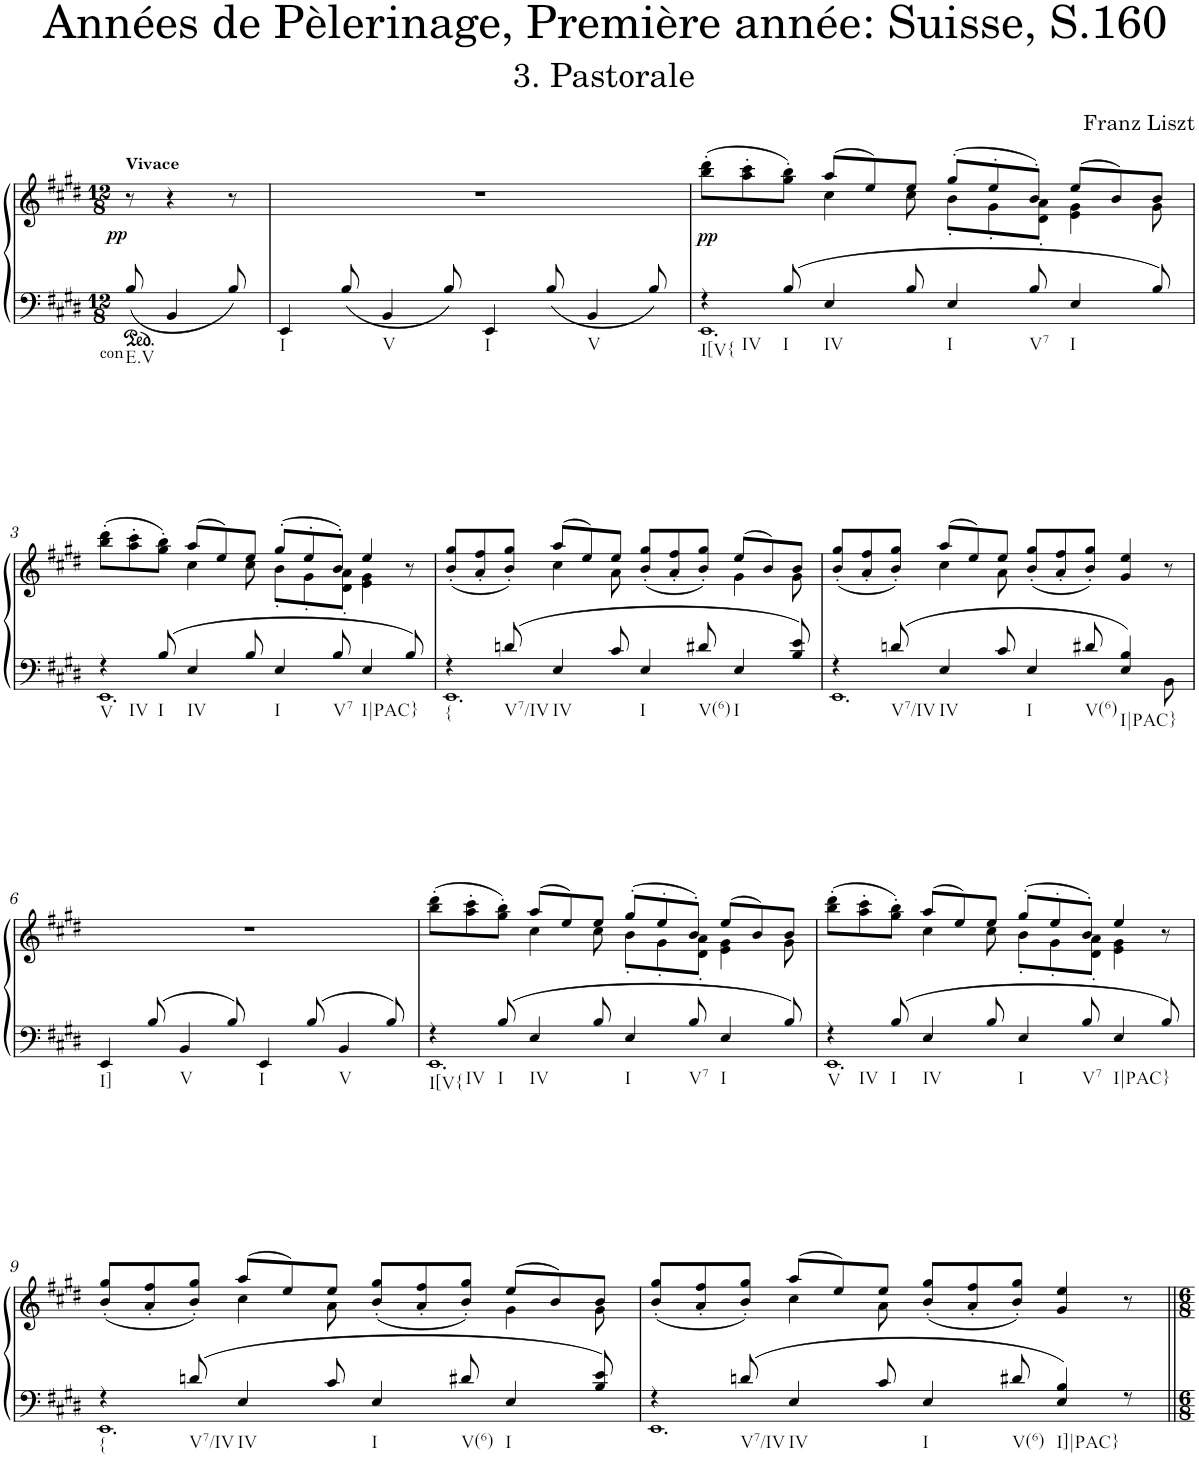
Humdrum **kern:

**kern	**kern	**dynam
*part1	*part1	*part1
*staff2	*staff1	*staff1/2
*I"Piano	*	*
*I'Pno.	*	*
*clefF4	*clefG2	*
*k[f#c#g#d#]	*k[f#c#g#d#]	*
*M12/8	*M12/8	*
=	=	=
!	!LO:TX:a:B:t=Vivace	!
!LO:TX:b:t=con	!	!
!LO:TX:b:t=E.V	!	!
!	!	!LO:DY:b
8B/	8r	pp
4BB/	4r	.
8B/	8r	.
=1	=1	=1
!LO:TX:b:t=I	!	!
4EE/	1.r	.
8B/	.	.
!LO:TX:b:t=V	!	!
4BB/	.	.
8B/	.	.
!LO:TX:b:t=I	!	!
4EE/	.	.
8B/	.	.
!LO:TX:b:t=V	!	!
4BB/	.	.
8B/	.	.
=2	=2	=2
*^	*^	*
!LO:TX:b:t=I[V{	!	!	!	!
!LO:TX:b:t=IV	!	!	!	!
!	!	!	!	!LO:DY:b
4r	1.EE	(>8bb\' 8ddd#\'L	4.ryy	pp
.	.	8aa\' 8ccc#\'	.	.
!LO:TX:b:t=I	!	!	!	!
8B/	.	8gg#\' 8bb\'J)	.	.
!LO:TX:b:t=IV	!	!	!	!
4E/	.	(8aa/L	4cc#\	.
.	.	8ee/)	.	.
8B/	.	8ee/J	8cc#\	.
!LO:TX:b:t=I	!	!	!	!
4E/	.	(8gg#'/L	8b'\L	.
.	.	8ee'/	8g#'\	.
!LO:TX:b:t=V7	!	!	!	!
8B/	.	8b'/J)	8d#\' 8a\'J	.
!LO:TX:b:t=I	!	!	!	!
4E/	.	(8ee/L	4e\ 4g#\	.
.	.	8b/)	.	.
8B/	.	8b/J	8g#\	.
!!LO:LB:g=z	!!
=3	=3	=3	=3	=3
!LO:TX:b:t=V	!	!	!	!
!LO:TX:b:t=IV	!	!	!	!
4r	1.EE	(>8bb\' 8ddd#\'L	4.ryy	.
.	.	8aa\' 8ccc#\'	.	.
!LO:TX:b:t=I	!	!	!	!
8B/	.	8gg#\' 8bb\'J)	.	.
!LO:TX:b:t=IV	!	!	!	!
4E/	.	(8aa/L	4cc#\	.
.	.	8ee/)	.	.
8B/	.	8ee/J	8cc#\	.
!LO:TX:b:t=I	!	!	!	!
4E/	.	(8gg#'/L	8b'\L	.
.	.	8ee'/	8g#'\	.
!LO:TX:b:t=V7	!	!	!	!
8B/	.	8b'/J)	8d#\' 8a\'J	.
!LO:TX:b:t=I|PAC}	!	!	!	!
4E/	.	4ee/	4e\ 4g#\	.
8B/	.	8r	8ryy	.
=4	=4	=4	=4	=4
!LO:TX:b:t={	!	!	!	!
4r	1.EE	(8b/' 8gg#/'L	4.ryy	.
.	.	8a/' 8ff#/'	.	.
!LO:TX:b:t=V7/IV	!	!	!	!
8dn/	.	8b/' 8gg#/'J)	.	.
!LO:TX:b:t=IV	!	!	!	!
4E/	.	(8aa/L	4cc#\	.
.	.	8ee/)	.	.
8c#/	.	8ee/J	8a\	.
!LO:TX:b:t=I	!	!	!	!
4E/	.	(8b/' 8gg#/'L	4.ryy	.
.	.	8a/' 8ff#/'	.	.
!LO:TX:b:t=V(6)	!	!	!	!
8d#X/	.	8b/' 8gg#/'J)	.	.
!LO:TX:b:t=I	!	!	!	!
4E/	.	(8ee/L	4g#\	.
.	.	8b/)	.	.
8B/ 8e/	.	8b/J	8g#\	.
=5	=5	=5	=5	=5
4r	1.EE	(8b/' 8gg#/'L	4.ryy	.
.	.	8a/' 8ff#/'	.	.
!LO:TX:b:t=V7/IV	!	!	!	!
8dn/	.	8b/' 8gg#/'J)	.	.
!LO:TX:b:t=IV	!	!	!	!
4E/	.	(8aa/L	4cc#\	.
.	.	8ee/)	.	.
8c#/	.	8ee/J	8a\	.
!LO:TX:b:t=I	!	!	!	!
4E/	.	(8b/' 8gg#/'L	4.ryy	.
.	.	8a/' 8ff#/'	.	.
!LO:TX:b:t=V(6)	!	!	!	!
8d#X/	.	8b/' 8gg#/'J)	.	.
!LO:TX:b:t=I|PAC}	!	!	!	!
4E/ 4B/	.	4g#/ 4ee/	4.ryy	.
8BB\	.	8r	.	.
*v	*v	*	*	*
*	*v	*v	*
!!LO:LB:g=z
=6	=6	=6
!LO:TX:b:t=I]	!	!
4EE/	1.r	.
8B/	.	.
!LO:TX:b:t=V	!	!
4BB/	.	.
8B/	.	.
!LO:TX:b:t=I	!	!
4EE/	.	.
8B/	.	.
!LO:TX:b:t=V	!	!
4BB/	.	.
8B/	.	.
=7	=7	=7
*^	*^	*
!LO:TX:b:t=I[V{	!	!	!	!
!LO:TX:b:t=IV	!	!	!	!
4r	1.EE	(>8bb\' 8ddd#\'L	4.ryy	.
.	.	8aa\' 8ccc#\'	.	.
!LO:TX:b:t=I	!	!	!	!
8B/	.	8gg#\' 8bb\'J)	.	.
!LO:TX:b:t=IV	!	!	!	!
4E/	.	(8aa/L	4cc#\	.
.	.	8ee/)	.	.
8B/	.	8ee/J	8cc#\	.
!LO:TX:b:t=I	!	!	!	!
4E/	.	(8gg#'/L	8b'\L	.
.	.	8ee'/	8g#'\	.
!LO:TX:b:t=V7	!	!	!	!
8B/	.	8b'/J)	8d#\' 8a\'J	.
!LO:TX:b:t=I	!	!	!	!
4E/	.	(8ee/L	4e\ 4g#\	.
.	.	8b/)	.	.
8B/	.	8b/J	8g#\	.
=8	=8	=8	=8	=8
!LO:TX:b:t=V	!	!	!	!
!LO:TX:b:t=IV	!	!	!	!
4r	1.EE	(>8bb\' 8ddd#\'L	4.ryy	.
.	.	8aa\' 8ccc#\'	.	.
!LO:TX:b:t=I	!	!	!	!
8B/	.	8gg#\' 8bb\'J)	.	.
!LO:TX:b:t=IV	!	!	!	!
4E/	.	(8aa/L	4cc#\	.
.	.	8ee/)	.	.
8B/	.	8ee/J	8cc#\	.
!LO:TX:b:t=I	!	!	!	!
4E/	.	(8gg#'/L	8b'\L	.
.	.	8ee'/	8g#'\	.
!LO:TX:b:t=V7	!	!	!	!
8B/	.	8b'/J)	8d#\' 8a\'J	.
!LO:TX:b:t=I|PAC}	!	!	!	!
4E/	.	4ee/	4e\ 4g#\	.
8B/	.	8r	8ryy	.
!!LO:LB:g=z	!!
=9	=9	=9	=9	=9
!LO:TX:b:t=V7/IV	!	!	!	!
4r	1.EE	(8b/' 8gg#/'L	4.ryy	.
.	.	8a/' 8ff#/'	.	.
!LO:TX:b:t=IV	!	!	!	!
8dn/	.	8b/' 8gg#/'J)	.	.
!LO:TX:b:t=I	!	!	!	!
4E/	.	(8aa/L	4cc#\	.
.	.	8ee/)	.	.
8c#/	.	8ee/J	8a\	.
!LO:TX:b:t=V(6)	!	!	!	!
4E/	.	(8b/' 8gg#/'L	4.ryy	.
.	.	8a/' 8ff#/'	.	.
!LO:TX:b:t=I	!	!	!	!
8d#X/	.	8b/' 8gg#/'J)	.	.
!LO:TX:b:t={	!	!	!	!
4E/	.	(8ee/L	4g#\	.
.	.	8b/)	.	.
8B/ 8e/	.	8b/J	8g#\	.
=10	=10	=10	=10	=10
4r	1.EE	(8b/' 8gg#/'L	4.ryy	.
.	.	8a/' 8ff#/'	.	.
!LO:TX:b:t=V7/IV	!	!	!	!
8dn/	.	8b/' 8gg#/'J)	.	.
!LO:TX:b:t=IV	!	!	!	!
4E/	.	(8aa/L	4cc#\	.
.	.	8ee/)	.	.
8c#/	.	8ee/J	8a\	.
!LO:TX:b:t=I	!	!	!	!
4E/	.	(8b/' 8gg#/'L	4.ryy	.
.	.	8a/' 8ff#/'	.	.
!LO:TX:b:t=V(6)	!	!	!	!
8d#X/	.	8b/' 8gg#/'J)	.	.
!LO:TX:b:t=I]|PAC}	!	!	!	!
4E/ 4B/	.	4g#/ 4ee/	4.ryy	.
8r	.	8r	.	.
*v	*v	*	*	*
*	*v	*v	*
=||	=||	=||
*-	*-	*-
